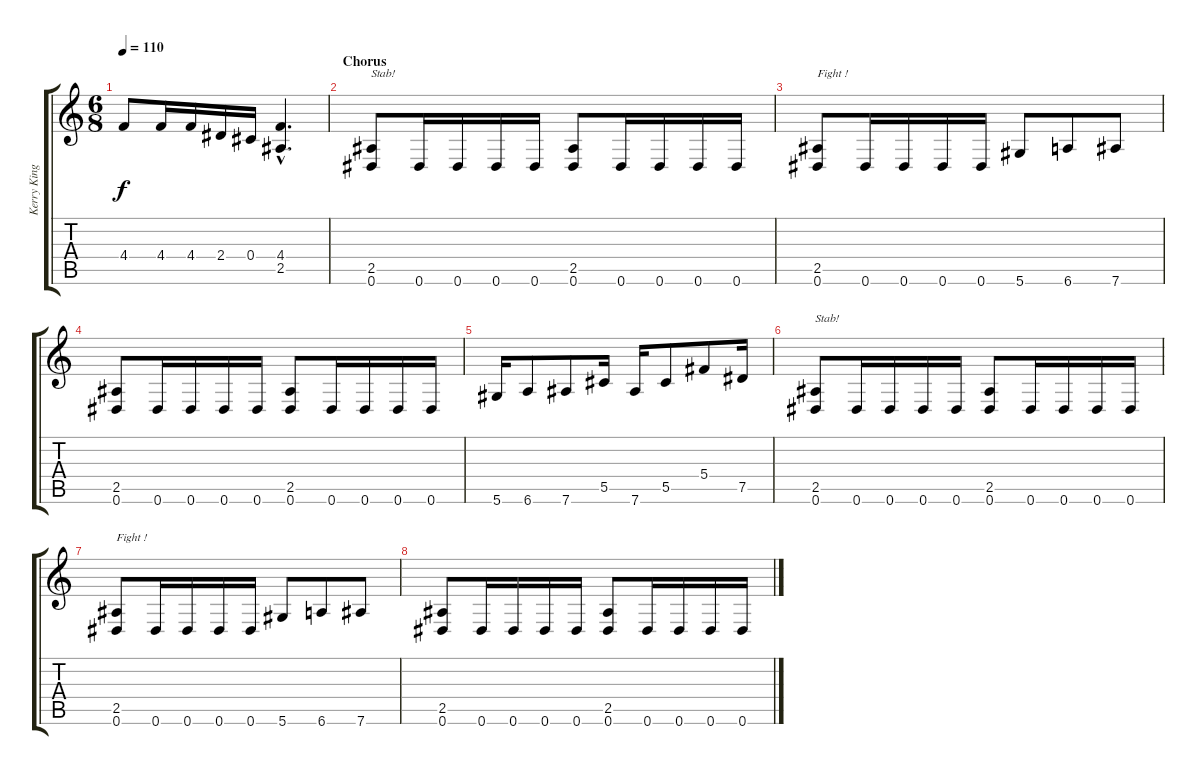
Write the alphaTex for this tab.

\track ("Kerry King (guitar)" "Kerry King") {instrument distortionguitar}
\staff {score tabs}
\tuning (Eb4 Bb3 Gb3 Db3 Ab2 Eb2) {hide}
\ts (6 8)
\tempo 110
\clef g2
\ks c
4.4.8{dy f} 4.4.16 4.4.16 2.4.16 0.4.16 (4.4{hac} 2.5{hac}).4{d} |
\section ("" "Chorus")
(2.5 0.6).8{txt "Stab!"} 0.6.16 0.6.16 0.6.16 0.6.16 (2.5 0.6).8 0.6.16 0.6.16 0.6.16 0.6.16 |
(2.5 0.6).8{txt "Fight !"} 0.6.16 0.6.16 0.6.16 0.6.16 5.6.8 6.6.8 7.6.8 |
(2.5 0.6).8 0.6.16 0.6.16 0.6.16 0.6.16 (2.5 0.6).8 0.6.16 0.6.16 0.6.16 0.6.16 |
5.6.16 6.6.8 7.6.8 5.5.16 7.6.16 5.5.8 5.4.8 7.5.16 |
(2.5 0.6).8{txt "Stab!"} 0.6.16 0.6.16 0.6.16 0.6.16 (2.5 0.6).8 0.6.16 0.6.16 0.6.16 0.6.16 |
(2.5 0.6).8{txt "Fight !"} 0.6.16 0.6.16 0.6.16 0.6.16 5.6.8 6.6.8 7.6.8 |
(2.5 0.6).8 0.6.16 0.6.16 0.6.16 0.6.16 (2.5 0.6).8 0.6.16 0.6.16 0.6.16 0.6.16
